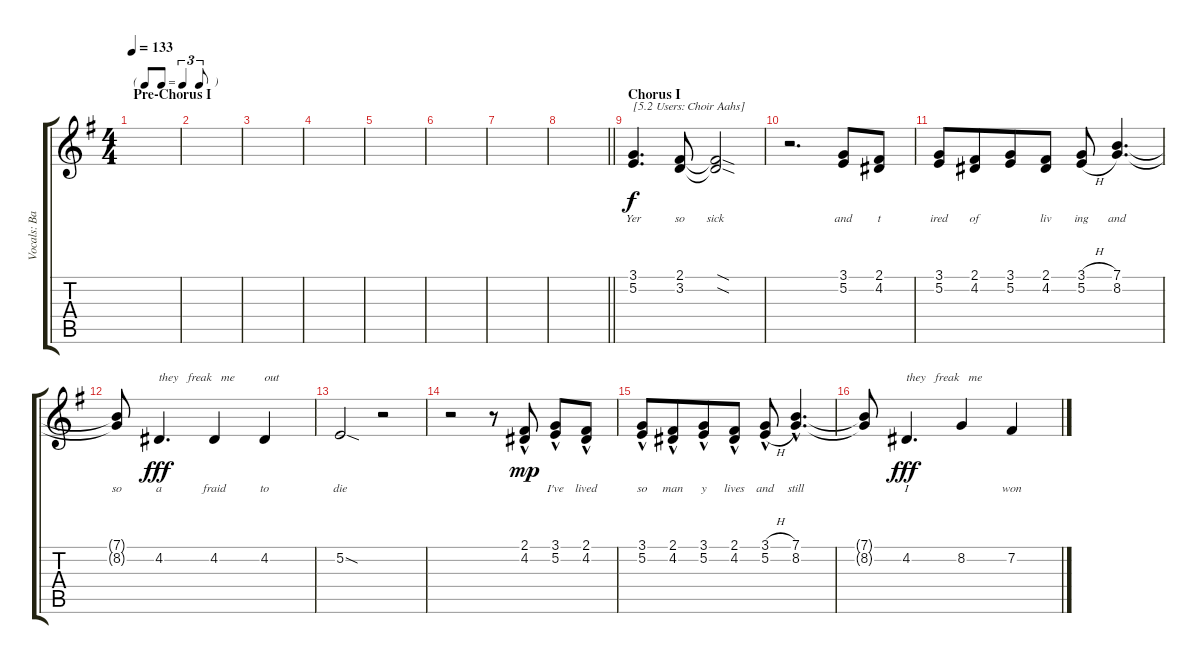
\track ("Vocals: Back" "Vocals: Ba") {instrument choiraahs}
\staff {score tabs}
\tuning (E4 B3 G3 D3 A2 E2) {hide}
\ts (4 4)
\tf triplet8th
\section ("" "Pre-Chorus I")
\tempo 133
\clef g2
\ks g
|
|
|
|
|
|
|
\barLineRight lightlight
|
\section ("" "Chorus I")
(3.1 5.2).4{d txt "[5.2 Users: Choir Aahs]" lyrics (0 "Yer") lyrics (1 "") lyrics (2 "") lyrics (3 "") lyrics (4 "")} (2.1 3.2).8{lyrics (0 "so") lyrics (1 "") lyrics (2 "") lyrics (3 "") lyrics (4 "")} (2.1{sod t} 3.2{sod t}).2{lyrics (0 "sick") lyrics (1 "") lyrics (2 "") lyrics (3 "") lyrics (4 "")} |
r.2{d} (3.1 5.2).8{lyrics (0 "and") lyrics (1 "") lyrics (2 "") lyrics (3 "") lyrics (4 "")} (2.1 4.2).8{lyrics (0 "t") lyrics (1 "") lyrics (2 "") lyrics (3 "") lyrics (4 "")} |
(3.1 5.2).8{lyrics (0 "ired") lyrics (1 "") lyrics (2 "") lyrics (3 "") lyrics (4 "")} (2.1 4.2).8{lyrics (0 "of") lyrics (1 "") lyrics (2 "") lyrics (3 "") lyrics (4 "") beam merge} (3.1 5.2).8{lyrics (0 "") lyrics (1 "") lyrics (2 "") lyrics (3 "") lyrics (4 "")} (2.1 4.2).8{lyrics (0 "liv") lyrics (1 "") lyrics (2 "") lyrics (3 "") lyrics (4 "")} (3.1{h} 5.2{h}).8{lyrics (0 "ing") lyrics (1 "") lyrics (2 "") lyrics (3 "") lyrics (4 "")} (7.1 8.2).4{d lyrics (0 "and") lyrics (1 "") lyrics (2 "") lyrics (3 "") lyrics (4 "")} |
(7.1{t} 8.2{t}).8{lyrics (0 "so") lyrics (1 "") lyrics (2 "") lyrics (3 "") lyrics (4 "")} 4.2.4{d txt "they   freak   me          out" lyrics (0 "a") lyrics (1 "") lyrics (2 "") lyrics (3 "") lyrics (4 "") dy fff} 4.2.4{lyrics (0 "fraid") lyrics (1 "") lyrics (2 "") lyrics (3 "") lyrics (4 "")} 4.2.4{lyrics (0 "to") lyrics (1 "") lyrics (2 "") lyrics (3 "") lyrics (4 "")} |
5.2{sod}.2{lyrics (0 "die") lyrics (1 "") lyrics (2 "") lyrics (3 "") lyrics (4 "")} r.2 |
r.2 r.8 (2.1{hac} 4.2{hac}).8{lyrics (0 "") lyrics (1 "") lyrics (2 "") lyrics (3 "") lyrics (4 "") dy mp} (3.1{hac} 5.2{hac}).8{lyrics (0 "I've") lyrics (1 "") lyrics (2 "") lyrics (3 "") lyrics (4 "")} (2.1{hac} 4.2{hac}).8{lyrics (0 "lived") lyrics (1 "") lyrics (2 "") lyrics (3 "") lyrics (4 "")} |
(3.1{hac} 5.2{hac}).8{lyrics (0 "so") lyrics (1 "") lyrics (2 "") lyrics (3 "") lyrics (4 "")} (2.1{hac} 4.2{hac}).8{lyrics (0 "man") lyrics (1 "") lyrics (2 "") lyrics (3 "") lyrics (4 "") beam merge} (3.1{hac} 5.2{hac}).8{lyrics (0 "y") lyrics (1 "") lyrics (2 "") lyrics (3 "") lyrics (4 "")} (2.1{hac} 4.2{hac}).8{lyrics (0 "lives") lyrics (1 "") lyrics (2 "") lyrics (3 "") lyrics (4 "")} (3.1{h hac} 5.2{h hac}).8{lyrics (0 "and") lyrics (1 "") lyrics (2 "") lyrics (3 "") lyrics (4 "")} (7.1{hac} 8.2{hac}).4{d lyrics (0 "still") lyrics (1 "") lyrics (2 "") lyrics (3 "") lyrics (4 "")} |
(7.1{t} 8.2{t}).8{lyrics (0 "") lyrics (1 "") lyrics (2 "") lyrics (3 "") lyrics (4 "")} 4.2.4{d txt "they   freak   me" lyrics (0 "I") lyrics (1 "") lyrics (2 "") lyrics (3 "") lyrics (4 "") dy fff} 8.2.4{lyrics (0 "") lyrics (1 "") lyrics (2 "") lyrics (3 "") lyrics (4 "")} 7.2.4{lyrics (0 "won") lyrics (1 "") lyrics (2 "") lyrics (3 "") lyrics (4 "")}
